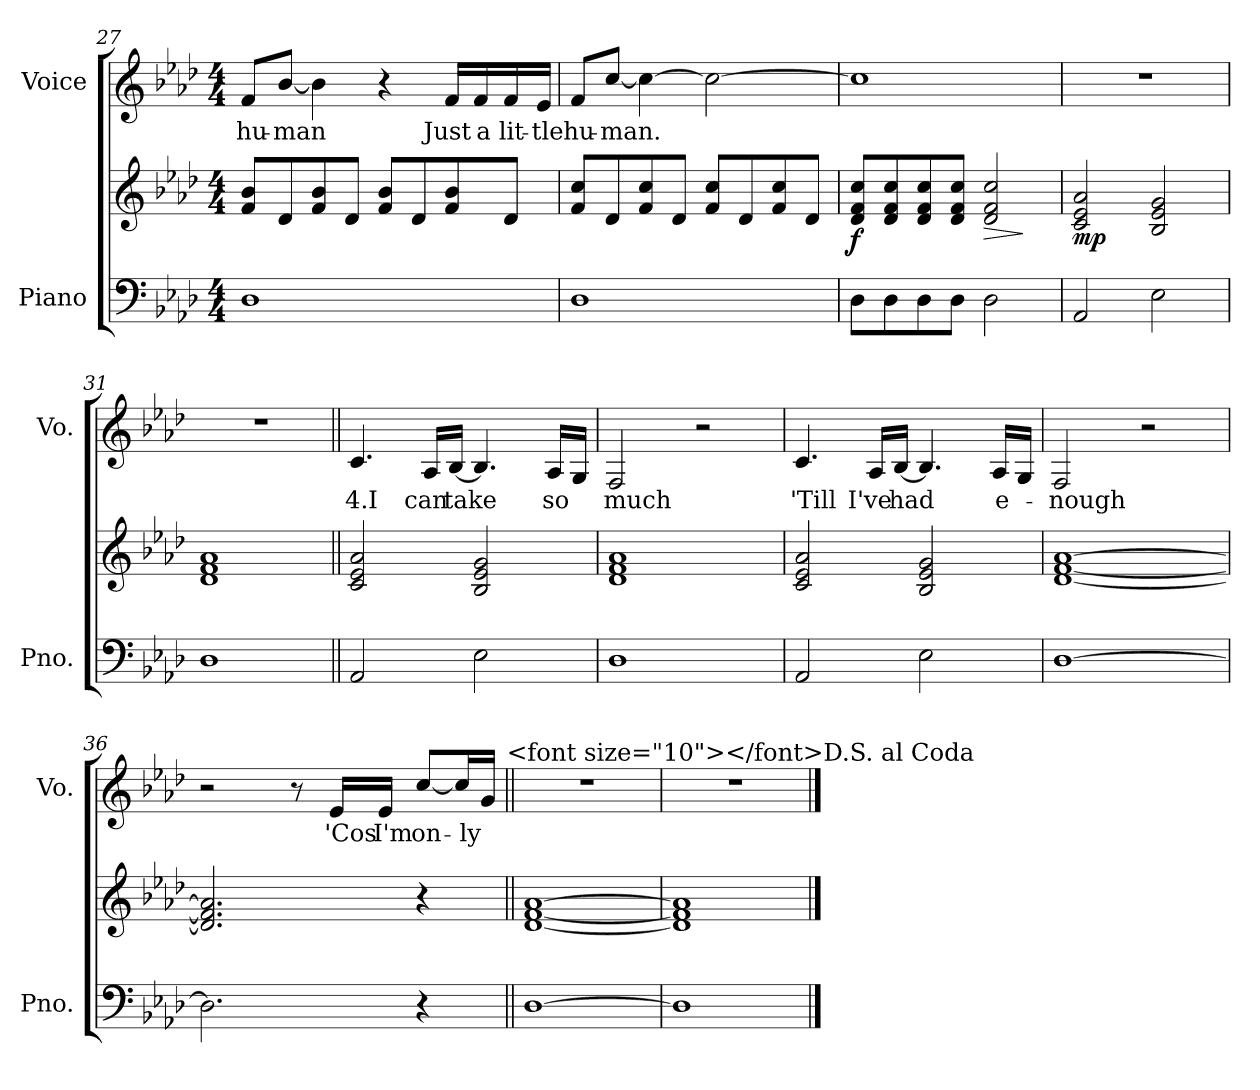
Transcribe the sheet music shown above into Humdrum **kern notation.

**kern	**kern	**dynam	**kern	**text
*part2	*part2	*part2	*part1	*part1
*staff3	*staff2	*staff2/3	*staff1	*staff1
*I"Piano	*	*	*I"Voice	*
*I'Pno.	*	*	*I'Vo.	*
*clefF4	*clefG2	*	*clefG2	*
*k[b-e-a-d-]	*k[b-e-a-d-]	*	*k[b-e-a-d-]	*
*M4/4	*M4/4	*	*M4/4	*
=27	=27	=27	=27	=27
1D-	8f/ 8b-/L	.	8f/L	hu-
.	8d-/	.	[8b-/J	-man
.	8f/ 8b-/	.	4b-\]	.
.	8d-/J	.	.	.
.	8f/ 8b-/L	.	4r	.
.	8d-/	.	.	.
.	8f/ 8b-/	.	16f/LL	Just
.	.	.	16f/	a
.	8d-/J	.	16f/	lit-
.	.	.	16e-/JJ	-tle
!!LO:LB:g=z
=28	=28	=28	=28	=28
1D-	8f/ 8cc/L	.	8f/L	hu-
.	8d-/	.	[8cc/J	-man.
.	8f/ 8cc/	.	4cc\_	.
.	8d-/J	.	.	.
.	8f/ 8cc/L	.	2cc\_	.
.	8d-/	.	.	.
.	8f/ 8cc/	.	.	.
.	8d-/J	.	.	.
=29	=29	=29	=29	=29
!	!	!LO:DY:b	!	!
8D-\L	8d-/ 8f/ 8cc/L	f	1cc]	.
8D-\	8d-/ 8f/ 8cc/	.	.	.
8D-\	8d-/ 8f/ 8cc/	.	.	.
8D-\J	8d-/ 8f/ 8cc/J	.	.	.
!	!	!LO:HP:b	!	!
2D-\	2d-/ 2f/ 2cc/	>	.	.
.	.	]	.	.
=30	=30	=30	=30	=30
!	!	!LO:DY:b	!	!
2AA-/	2c/ 2e-/ 2a-/	mp	1r	.
2E-\	2B-/ 2e-/ 2g/	.	.	.
=31	=31	=31	=31	=31
1D-	1d- 1f 1a-	.	1r	.
=32||	=32||	=32||	=32||	=32||
2AA-/	2c/ 2e-/ 2a-/	.	4.c/	4.I
.	.	.	16A-/LL	can
.	.	.	[16B-/JJ	take
2E-\	2B-/ 2e-/ 2g/	.	4.B-/]	.
.	.	.	16A-/LL	so
.	.	.	16G/JJ	.
=33	=33	=33	=33	=33
1D-	1d- 1f 1a-	.	2F/	much
.	.	.	2r	.
!!LO:LB:g=z
=34	=34	=34	=34	=34
2AA-/	2c/ 2e-/ 2a-/	.	4.c/	'Till
.	.	.	16A-/LL	I've
.	.	.	[16B-/JJ	had
2E-\	2B-/ 2e-/ 2g/	.	4.B-/]	.
.	.	.	16A-/LL	e-
.	.	.	16G/JJ	.
=35	=35	=35	=35	=35
[1D-	[1d- [1f [1a-	.	2F/	-nough
.	.	.	2r	.
=36	=36	=36	=36	=36
2.D-\]	2.d-/] 2.f/] 2.a-/]	.	2r	.
.	.	.	8r	.
.	.	.	16e-/LL	'Cos
.	.	.	16e-/JJ	I'm
4r	4r	.	[8cc/L	on-
.	.	.	16cc/L]	.
.	.	.	16g/JJ	-ly
!	!	!	!LO:TX:a:t=<font size="10"></font>D.S. al Coda	!
=37||	=37||	=37||	=37||	=37||
[1D-	[1d- [1f [1a-	.	1r	.
=38	=38	=38	=38	=38
1D-]	1d-] 1f] 1a-]	.	1r	.
==	==	==	==	==
*-	*-	*-	*-	*-
